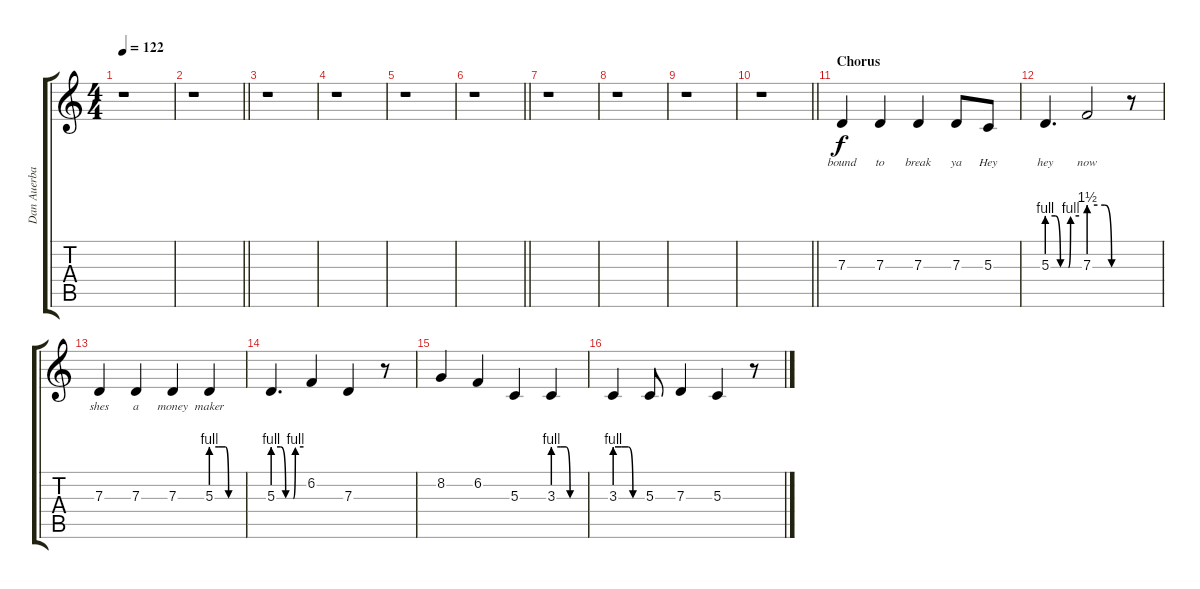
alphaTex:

\track ("Dan Auerbach" "Dan Auerba") {instrument altosax}
\staff {score tabs}
\tuning (E4 B3 G3 D3 A2 E2) {hide}
\ts (4 4)
\tempo 122
\clef g2
\ks c
r.1{dy f} |
\barLineRight lightlight
r.1 |
r.1 |
r.1 |
r.1 |
\barLineRight lightlight
r.1 |
r.1 |
r.1 |
r.1 |
\barLineRight lightlight
r.1 |
\section ("" "Chorus")
7.3.4{lyrics (0 "bound") lyrics (1 "") lyrics (2 "") lyrics (3 "") lyrics (4 "")} 7.3.4{lyrics (0 "to") lyrics (1 "") lyrics (2 "") lyrics (3 "") lyrics (4 "")} 7.3.4{lyrics (0 "break") lyrics (1 "") lyrics (2 "") lyrics (3 "") lyrics (4 "")} 7.3.8{lyrics (0 "ya") lyrics (1 "") lyrics (2 "") lyrics (3 "") lyrics (4 "")} 5.3.8{lyrics (0 "Hey") lyrics (1 "") lyrics (2 "") lyrics (3 "") lyrics (4 "")} |
5.3{be (custom 0 4 15 4 25 0 40 0 44 4 60 4)}.4{d lyrics (0 "hey") lyrics (1 "") lyrics (2 "") lyrics (3 "") lyrics (4 "")} 7.3{be (custom 0 6 15 6 28 6 40 0 60 0)}.2{lyrics (0 "now") lyrics (1 "") lyrics (2 "") lyrics (3 "") lyrics (4 "")} r.8 |
7.3.4{lyrics (0 "shes") lyrics (1 "") lyrics (2 "") lyrics (3 "") lyrics (4 "")} 7.3.4{lyrics (0 "a") lyrics (1 "") lyrics (2 "") lyrics (3 "") lyrics (4 "")} 7.3.4{lyrics (0 "money") lyrics (1 "") lyrics (2 "") lyrics (3 "") lyrics (4 "")} 5.3{be (custom 0 4 15 4 28 4 34 0 60 0)}.4{lyrics (0 "maker") lyrics (1 "") lyrics (2 "") lyrics (3 "") lyrics (4 "")} |
5.3{be (custom 0 4 15 4 25 0 40 0 44 4 60 4)}.4{d} 6.2.4 7.3.4 r.8 |
8.2.4 6.2.4 5.3.4 3.3{be (custom 0 4 15 4 25 4 33 0 60 0)}.4 |
3.3{be (custom 0 4 15 4 30 4 40 0 47 0 60 0)}.4 5.3.8 7.3.4 5.3.4 r.8
